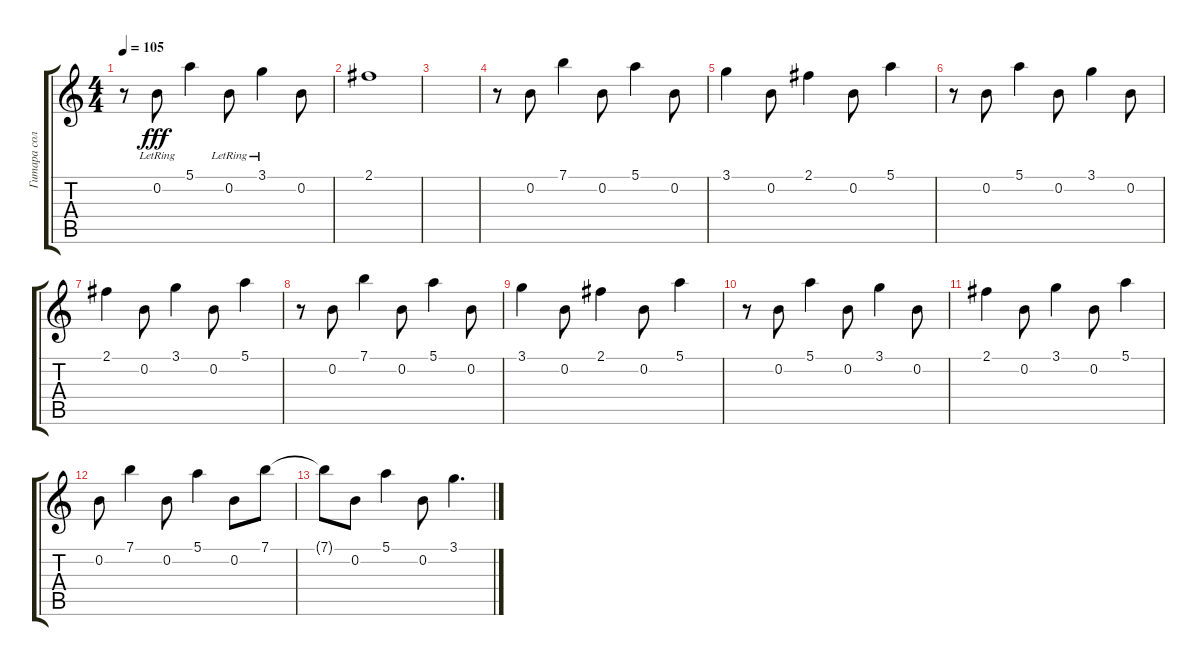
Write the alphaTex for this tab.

\track ("Гитара соло" "Гитара сол") {instrument overdrivenguitar}
\staff {score tabs}
\tuning (E4 B3 G3 D3 A2 E2) {hide}
\ts (4 4)
\tempo 105
\clef g2
\ks c
r.8{dy fff} 0.2{lr}.8 5.1.4 0.2{lr}.8 3.1{lr}.4 0.2.8 |
2.1.1 |
|
r.8 0.2.8 7.1.4 0.2.8 5.1.4 0.2.8 |
3.1.4 0.2.8 2.1.4 0.2.8 5.1.4 |
r.8 0.2.8 5.1.4 0.2.8 3.1.4 0.2.8 |
2.1.4 0.2.8 3.1.4 0.2.8 5.1.4 |
r.8 0.2.8 7.1.4 0.2.8 5.1.4 0.2.8 |
3.1.4 0.2.8 2.1.4 0.2.8 5.1.4 |
r.8 0.2.8 5.1.4 0.2.8 3.1.4 0.2.8 |
2.1.4 0.2.8 3.1.4 0.2.8 5.1.4 |
0.2.8 7.1.4 0.2.8 5.1.4 0.2.8 7.1.8 |
7.1{t}.8 0.2.8 5.1.4 0.2.8 3.1.4{d}
